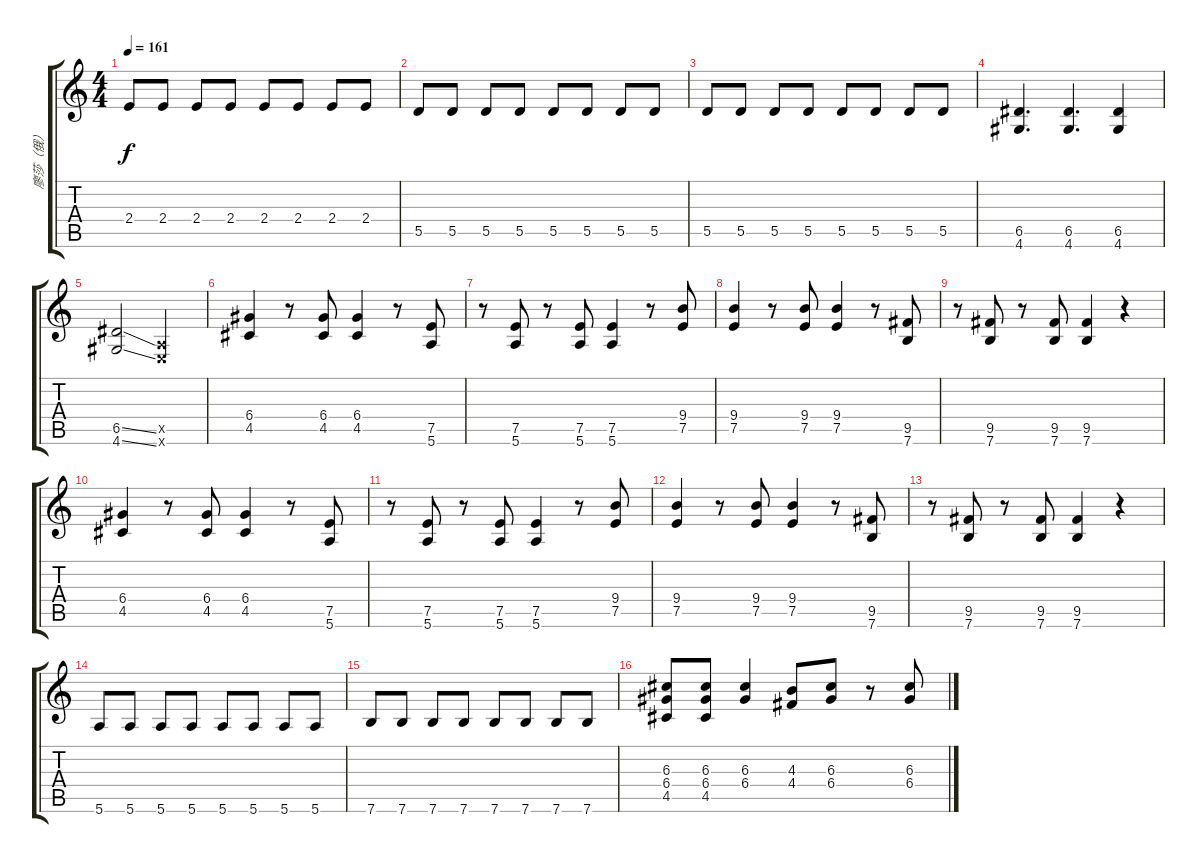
\track ("廖莎（俄）" "廖莎（俄）") {instrument distortionguitar}
\staff {score tabs}
\tuning (E4 B3 G3 D3 A2 E2) {hide}
\ts (4 4)
\tempo 161
\clef g2
\ks c
2.4.8{dy f} 2.4.8 2.4.8 2.4.8 2.4.8 2.4.8 2.4.8 2.4.8 |
5.5.8 5.5.8 5.5.8 5.5.8 5.5.8 5.5.8 5.5.8 5.5.8 |
5.5.8 5.5.8 5.5.8 5.5.8 5.5.8 5.5.8 5.5.8 5.5.8 |
(6.5 4.6).4{d} (6.5 4.6).4{d} (6.5 4.6).4 |
(6.5{ss} 4.6{ss}).2 (0.5{x} 0.6{x}).2 |
(6.4 4.5).4 r.8 (6.4 4.5).8 (6.4 4.5).4 r.8 (7.5 5.6).8 |
r.8 (7.5 5.6).8 r.8 (7.5 5.6).8 (7.5 5.6).4 r.8 (9.4 7.5).8 |
(9.4 7.5).4 r.8 (9.4 7.5).8 (9.4 7.5).4 r.8 (9.5 7.6).8 |
r.8 (9.5 7.6).8 r.8 (9.5 7.6).8 (9.5 7.6).4 r.4 |
(6.4 4.5).4 r.8 (6.4 4.5).8 (6.4 4.5).4 r.8 (7.5 5.6).8 |
r.8 (7.5 5.6).8 r.8 (7.5 5.6).8 (7.5 5.6).4 r.8 (9.4 7.5).8 |
(9.4 7.5).4 r.8 (9.4 7.5).8 (9.4 7.5).4 r.8 (9.5 7.6).8 |
r.8 (9.5 7.6).8 r.8 (9.5 7.6).8 (9.5 7.6).4 r.4 |
5.6.8 5.6.8 5.6.8 5.6.8 5.6.8 5.6.8 5.6.8 5.6.8 |
7.6.8 7.6.8 7.6.8 7.6.8 7.6.8 7.6.8 7.6.8 7.6.8 |
(6.3 6.4 4.5).8 (6.3 6.4 4.5).8 (6.3 6.4).4 (4.3 4.4).8 (6.3 6.4).8 r.8 (6.3 6.4).8
